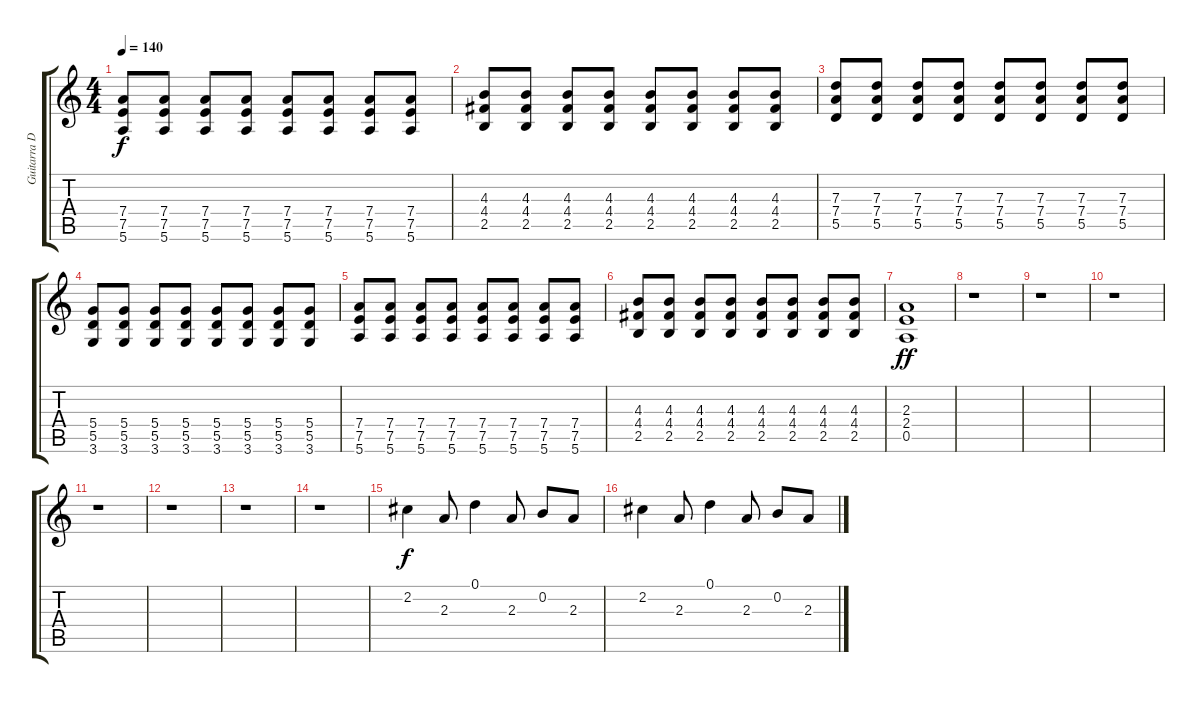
\track ("Guitarra Direita" "Guitarra D") {instrument acousticguitarsteel}
\staff {score tabs}
\tuning (D4 B3 G3 D3 A2 E2) {hide}
\ts (4 4)
\tempo 140
\clef g2
\ks c
(7.4 7.5 5.6).8{dy f} (7.4 7.5 5.6).8 (7.4 7.5 5.6).8 (7.4 7.5 5.6).8 (7.4 7.5 5.6).8 (7.4 7.5 5.6).8 (7.4 7.5 5.6).8 (7.4 7.5 5.6).8 |
(4.3 4.4 2.5).8 (4.3 4.4 2.5).8 (4.3 4.4 2.5).8 (4.3 4.4 2.5).8 (4.3 4.4 2.5).8 (4.3 4.4 2.5).8 (4.3 4.4 2.5).8 (4.3 4.4 2.5).8 |
(7.3 7.4 5.5).8 (7.3 7.4 5.5).8 (7.3 7.4 5.5).8 (7.3 7.4 5.5).8 (7.3 7.4 5.5).8 (7.3 7.4 5.5).8 (7.3 7.4 5.5).8 (7.3 7.4 5.5).8 |
(5.4 5.5 3.6).8 (5.4 5.5 3.6).8 (5.4 5.5 3.6).8 (5.4 5.5 3.6).8 (5.4 5.5 3.6).8 (5.4 5.5 3.6).8 (5.4 5.5 3.6).8 (5.4 5.5 3.6).8 |
(7.4 7.5 5.6).8 (7.4 7.5 5.6).8 (7.4 7.5 5.6).8 (7.4 7.5 5.6).8 (7.4 7.5 5.6).8 (7.4 7.5 5.6).8 (7.4 7.5 5.6).8 (7.4 7.5 5.6).8 |
(4.3 4.4 2.5).8 (4.3 4.4 2.5).8 (4.3 4.4 2.5).8 (4.3 4.4 2.5).8 (4.3 4.4 2.5).8 (4.3 4.4 2.5).8 (4.3 4.4 2.5).8 (4.3 4.4 2.5).8 |
(2.3 2.4 0.5).1{dy ff} |
r.1 |
r.1 |
r.1 |
r.1 |
r.1 |
r.1 |
r.1 |
2.2.4{dy f instrument acousticguitarsteel} 2.3.8 0.1.4 2.3.8 0.2.8 2.3.8 |
2.2.4 2.3.8 0.1.4 2.3.8 0.2.8 2.3.8
